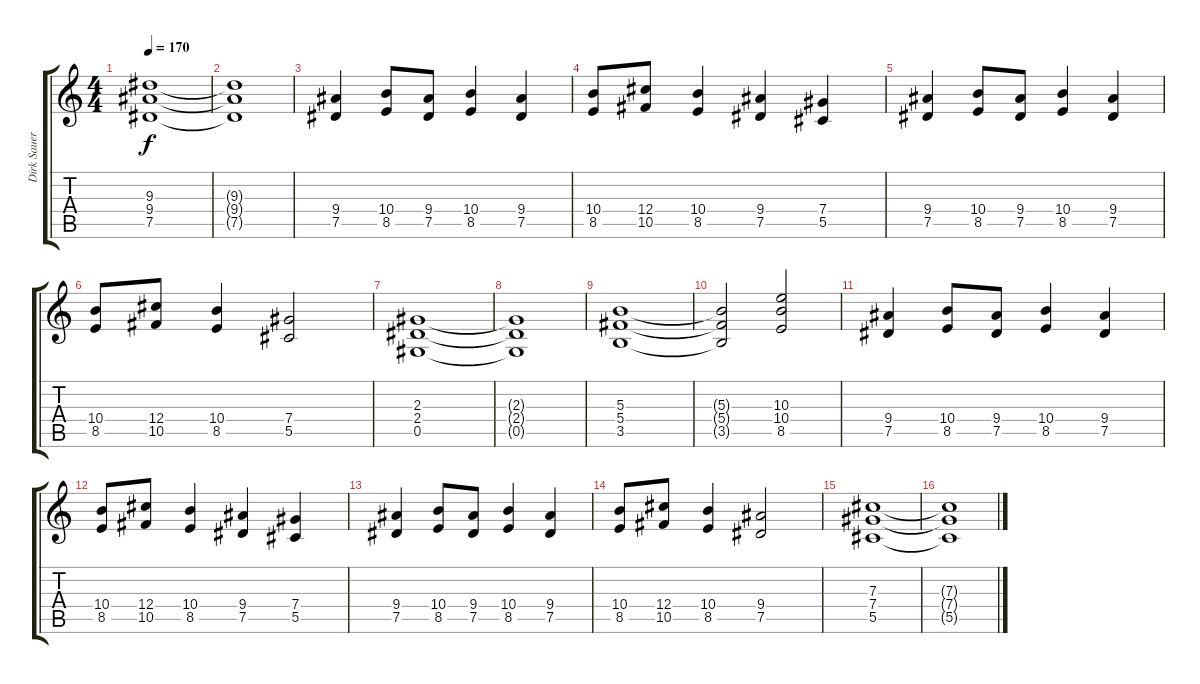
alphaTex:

\track ("Dirk Sauer - Rhythm guitar" "Dirk Sauer") {instrument distortionguitar}
\staff {score tabs}
\tuning (Eb4 Bb3 Gb3 Db3 Ab2 Eb2) {hide}
\ts (4 4)
\tempo 170
\clef g2
\ks c
(9.3{t} 9.4{t} 7.5{t}).1{dy f} |
(9.3{t} 9.4{t} 7.5{t}).1 |
(9.4 7.5).4 (10.4 8.5).8 (9.4 7.5).8 (10.4 8.5).4 (9.4 7.5).4 |
(10.4 8.5).8 (12.4 10.5).8 (10.4 8.5).4 (9.4 7.5).4 (7.4 5.5).4 |
(9.4 7.5).4 (10.4 8.5).8 (9.4 7.5).8 (10.4 8.5).4 (9.4 7.5).4 |
(10.4 8.5).8 (12.4 10.5).8 (10.4 8.5).4 (7.4 5.5).2 |
(2.3 2.4 0.5).1 |
(2.3{t} 2.4{t} 0.5{t}).1 |
(5.3 5.4 3.5).1 |
(5.3{t} 5.4{t} 3.5{t}).2 (10.3 10.4 8.5).2 |
(9.4 7.5).4 (10.4 8.5).8 (9.4 7.5).8 (10.4 8.5).4 (9.4 7.5).4 |
(10.4 8.5).8 (12.4 10.5).8 (10.4 8.5).4 (9.4 7.5).4 (7.4 5.5).4 |
(9.4 7.5).4 (10.4 8.5).8 (9.4 7.5).8 (10.4 8.5).4 (9.4 7.5).4 |
(10.4 8.5).8 (12.4 10.5).8 (10.4 8.5).4 (9.4 7.5).2 |
(7.3 7.4 5.5).1 |
(7.3{t} 7.4{t} 5.5{t}).1
